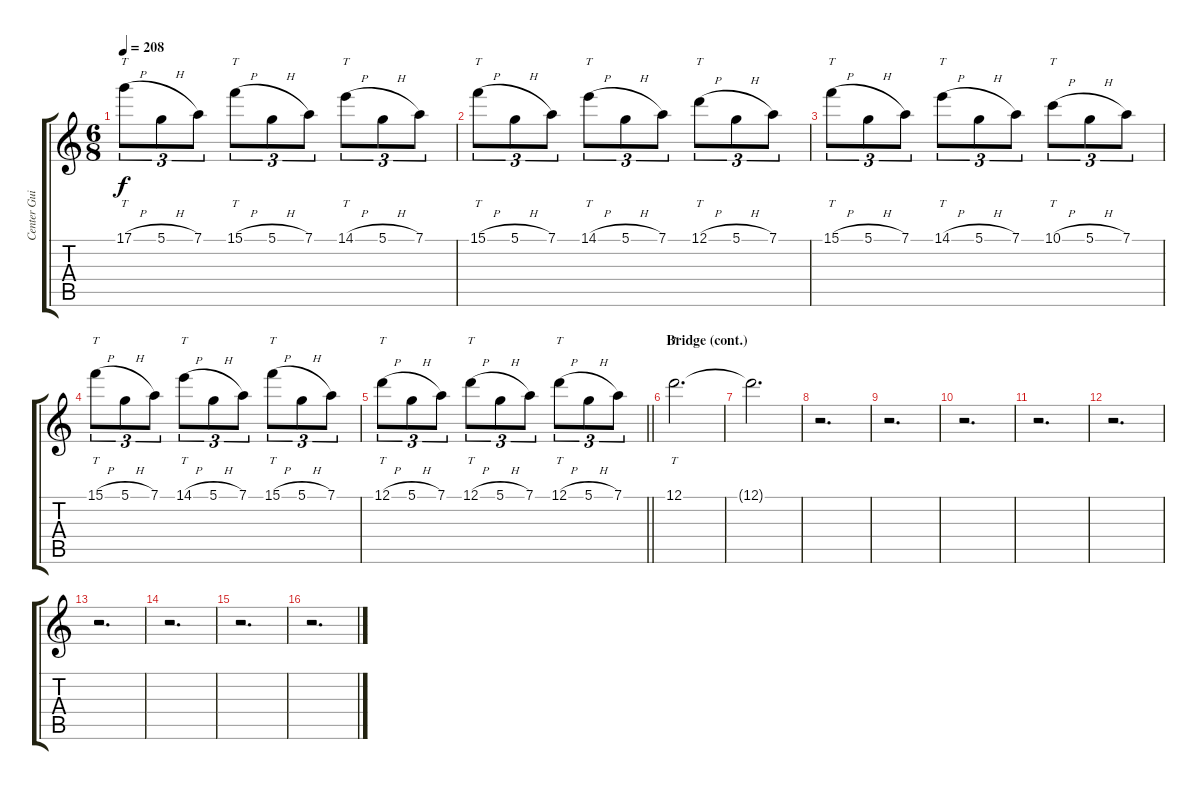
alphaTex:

\track ("Center Guitar I" "Center Gui") {instrument distortionguitar}
\staff {score tabs}
\tuning (D4 A3 F3 C3 G2 D2) {hide}
\ts (6 8)
\tempo 208
\clef g2
\ks c
17.1{h}.8{tt tu (3 2) dy f} 5.1{h}.8{tu (3 2)} 7.1.8{tu (3 2)} 15.1{h}.8{tt tu (3 2)} 5.1{h}.8{tu (3 2)} 7.1.8{tu (3 2)} 14.1{h}.8{tt tu (3 2)} 5.1{h}.8{tu (3 2)} 7.1.8{tu (3 2)} |
15.1{h}.8{tt tu (3 2)} 5.1{h}.8{tu (3 2)} 7.1.8{tu (3 2)} 14.1{h}.8{tt tu (3 2)} 5.1{h}.8{tu (3 2)} 7.1.8{tu (3 2)} 12.1{h}.8{tt tu (3 2)} 5.1{h}.8{tu (3 2)} 7.1.8{tu (3 2)} |
15.1{h}.8{tt tu (3 2)} 5.1{h}.8{tu (3 2)} 7.1.8{tu (3 2)} 14.1{h}.8{tt tu (3 2)} 5.1{h}.8{tu (3 2)} 7.1.8{tu (3 2)} 10.1{h}.8{tt tu (3 2)} 5.1{h}.8{tu (3 2)} 7.1.8{tu (3 2)} |
15.1{h}.8{tt tu (3 2)} 5.1{h}.8{tu (3 2)} 7.1.8{tu (3 2)} 14.1{h}.8{tt tu (3 2)} 5.1{h}.8{tu (3 2)} 7.1.8{tu (3 2)} 15.1{h}.8{tt tu (3 2)} 5.1{h}.8{tu (3 2)} 7.1.8{tu (3 2)} |
\barLineRight lightlight
12.1{h}.8{tt tu (3 2)} 5.1{h}.8{tu (3 2)} 7.1.8{tu (3 2)} 12.1{h}.8{tt tu (3 2)} 5.1{h}.8{tu (3 2)} 7.1.8{tu (3 2)} 12.1{h}.8{tt tu (3 2)} 5.1{h}.8{tu (3 2)} 7.1.8{tu (3 2)} |
\section ("" "Bridge (cont.)")
12.1.2{tt d} |
12.1{t}.2{d volume 0} |
r.2{d} |
r.2{d} |
r.2{d} |
r.2{d} |
r.2{d} |
r.2{d} |
r.2{d} |
r.2{d} |
r.2{d}
